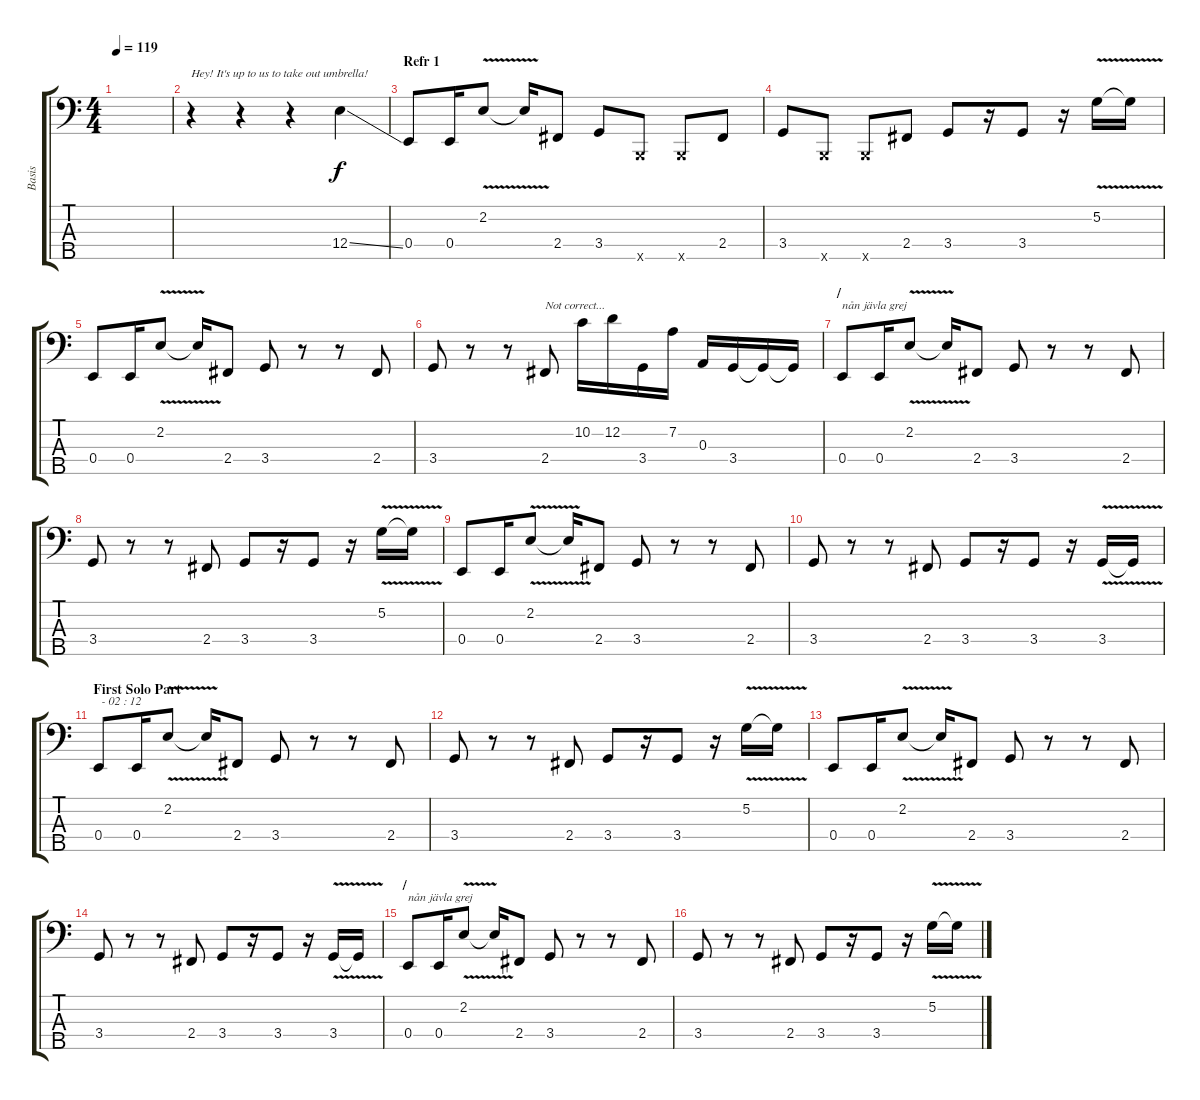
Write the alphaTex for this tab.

\track ("Basis" "Basis") {instrument slapbass2}
\staff {score tabs}
\tuning (G2 D2 A1 E1 B0) {hide}
\ts (4 4)
\tempo 119
\clef f4
\ks c
|
r.4{txt "Hey! It's up to us to take out umbrella!"} r.4 r.4 12.4{ss}.4 |
\section ("" "Refr 1")
0.4.8 0.4.16 2.2{v}.8 2.2{t}.16 2.4.8 3.4.8 0.5{x}.8 0.5{x}.8 2.4.8 |
3.4.8 0.5{x}.8 0.5{x}.8 2.4.8 3.4.8 r.16 3.4.8 r.16 5.2{v}.16 5.2{t}.16 |
0.4.8 0.4.16 2.2{v}.8 2.2{t}.16 2.4.8 3.4.8 r.8 r.8 2.4.8 |
3.4.8 r.8 r.8 2.4.8{txt "Not correct..."} 10.2.16 12.2.16 3.4.16 7.2.16 0.3.16 3.4.16 3.4{t}.16 3.4{t}.16 |
\section ("" "/")
0.4.8{txt "nån jävla grej"} 0.4.16 2.2{v}.8 2.2{t}.16 2.4.8 3.4.8 r.8 r.8 2.4.8 |
3.4.8 r.8 r.8 2.4.8 3.4.8 r.16 3.4.8 r.16 5.2{v}.16 5.2{t}.16 |
0.4.8 0.4.16 2.2{v}.8 2.2{t}.16 2.4.8 3.4.8 r.8 r.8 2.4.8 |
3.4.8 r.8 r.8 2.4.8 3.4.8 r.16 3.4.8 r.16 3.4{v}.16 3.4{t}.16 |
\section ("" "First Solo Part")
0.4.8{txt " - 02 : 12"} 0.4.16 2.2{v}.8 2.2{t}.16 2.4.8 3.4.8 r.8 r.8 2.4.8 |
3.4.8 r.8 r.8 2.4.8 3.4.8 r.16 3.4.8 r.16 5.2{v}.16 5.2{t}.16 |
0.4.8 0.4.16 2.2{v}.8 2.2{t}.16 2.4.8 3.4.8 r.8 r.8 2.4.8 |
3.4.8 r.8 r.8 2.4.8 3.4.8 r.16 3.4.8 r.16 3.4{v}.16 3.4{t}.16 |
\section ("" "/")
0.4.8{txt "nån jävla grej"} 0.4.16 2.2{v}.8 2.2{t}.16 2.4.8 3.4.8 r.8 r.8 2.4.8 |
3.4.8 r.8 r.8 2.4.8 3.4.8 r.16 3.4.8 r.16 5.2{v}.16 5.2{t}.16
